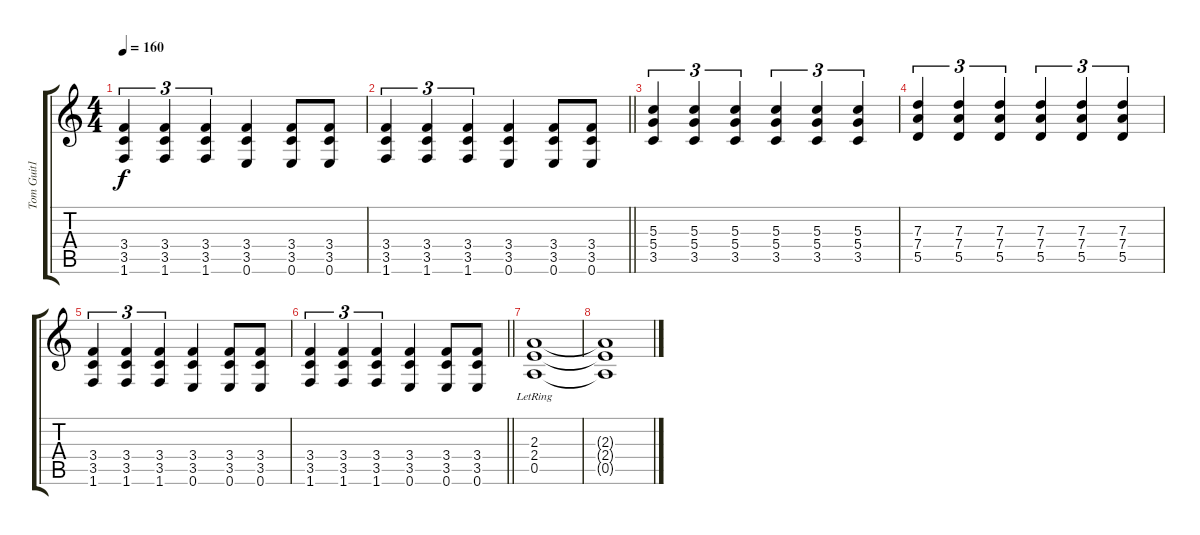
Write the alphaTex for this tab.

\track ("Tom Guit1" "Tom Guit1") {instrument distortionguitar}
\staff {score tabs}
\tuning (E4 B3 G3 D3 A2 E2) {hide}
\ts (4 4)
\tempo 160
\clef g2
\ks c
(3.4 3.5 1.6).4{tu (3 2) dy f beam merge} (3.4 3.5 1.6).4{tu (3 2) beam merge} (3.4 3.5 1.6).4{tu (3 2)} (3.4 3.5 0.6).4 (3.4 3.5 0.6).8 (3.4 3.5 0.6).8 |
\barLineRight lightlight
(3.4 3.5 1.6).4{tu (3 2) beam merge} (3.4 3.5 1.6).4{tu (3 2) beam merge} (3.4 3.5 1.6).4{tu (3 2)} (3.4 3.5 0.6).4 (3.4 3.5 0.6).8 (3.4 3.5 0.6).8 |
(5.3 5.4 3.5).4{tu (3 2)} (5.3 5.4 3.5).4{tu (3 2) beam merge} (5.3 5.4 3.5).4{tu (3 2)} (5.3 5.4 3.5).4{tu (3 2)} (5.3 5.4 3.5).4{tu (3 2) beam merge} (5.3 5.4 3.5).4{tu (3 2)} |
(7.3 7.4 5.5).4{tu (3 2)} (7.3 7.4 5.5).4{tu (3 2)} (7.3 7.4 5.5).4{tu (3 2) beam merge} (7.3 7.4 5.5).4{tu (3 2)} (7.3 7.4 5.5).4{tu (3 2) beam merge} (7.3 7.4 5.5).4{tu (3 2)} |
(3.4 3.5 1.6).4{tu (3 2) beam merge} (3.4 3.5 1.6).4{tu (3 2) beam merge} (3.4 3.5 1.6).4{tu (3 2)} (3.4 3.5 0.6).4 (3.4 3.5 0.6).8 (3.4 3.5 0.6).8 |
\barLineRight lightlight
(3.4 3.5 1.6).4{tu (3 2) beam merge} (3.4 3.5 1.6).4{tu (3 2) beam merge} (3.4 3.5 1.6).4{tu (3 2)} (3.4 3.5 0.6).4 (3.4 3.5 0.6).8 (3.4 3.5 0.6).8 |
(2.3{lr} 2.4{lr} 0.5{lr}).1 |
(2.3{t} 2.4{t} 0.5{t}).1
